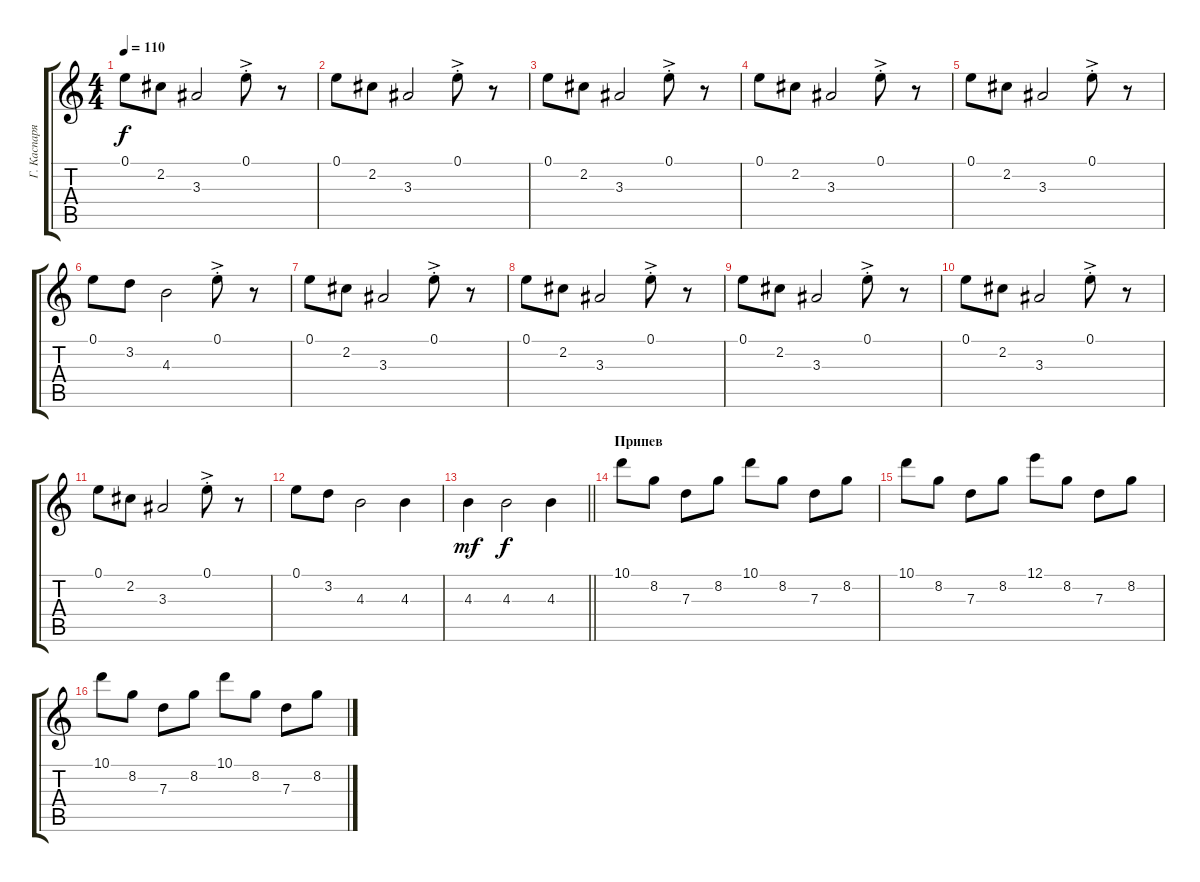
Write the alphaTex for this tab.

\track ("Г. Каспарян" "Г. Каспаря") {instrument electricguitarclean}
\staff {score tabs}
\tuning (E4 B3 G3 D3 A2 E2) {hide}
\ts (4 4)
\tempo 110
\clef g2
\ks c
0.1.8{dy f} 2.2.8 3.3.2 0.1{ac st}.8 r.8 |
0.1.8 2.2.8 3.3.2 0.1{ac st}.8 r.8 |
0.1.8 2.2.8 3.3.2 0.1{ac st}.8 r.8 |
0.1.8 2.2.8 3.3.2 0.1{ac st}.8 r.8 |
0.1.8 2.2.8 3.3.2 0.1{ac st}.8 r.8 |
0.1.8 3.2.8 4.3.2 0.1{ac st}.8 r.8 |
0.1.8 2.2.8 3.3.2 0.1{ac st}.8 r.8 |
0.1.8 2.2.8 3.3.2 0.1{ac st}.8 r.8 |
0.1.8 2.2.8 3.3.2 0.1{ac st}.8 r.8 |
0.1.8 2.2.8 3.3.2 0.1{ac st}.8 r.8 |
0.1.8 2.2.8 3.3.2 0.1{ac st}.8 r.8 |
0.1.8 3.2.8 4.3.2 4.3.4 |
\barLineRight lightlight
4.3.4{dy mf} 4.3.2{dy f} 4.3.4 |
\section ("" "Припев")
10.1.8 8.2.8 7.3.8 8.2.8 10.1.8 8.2.8 7.3.8 8.2.8 |
10.1.8 8.2.8 7.3.8 8.2.8 12.1.8 8.2.8 7.3.8 8.2.8 |
10.1.8 8.2.8 7.3.8 8.2.8 10.1.8 8.2.8 7.3.8 8.2.8
